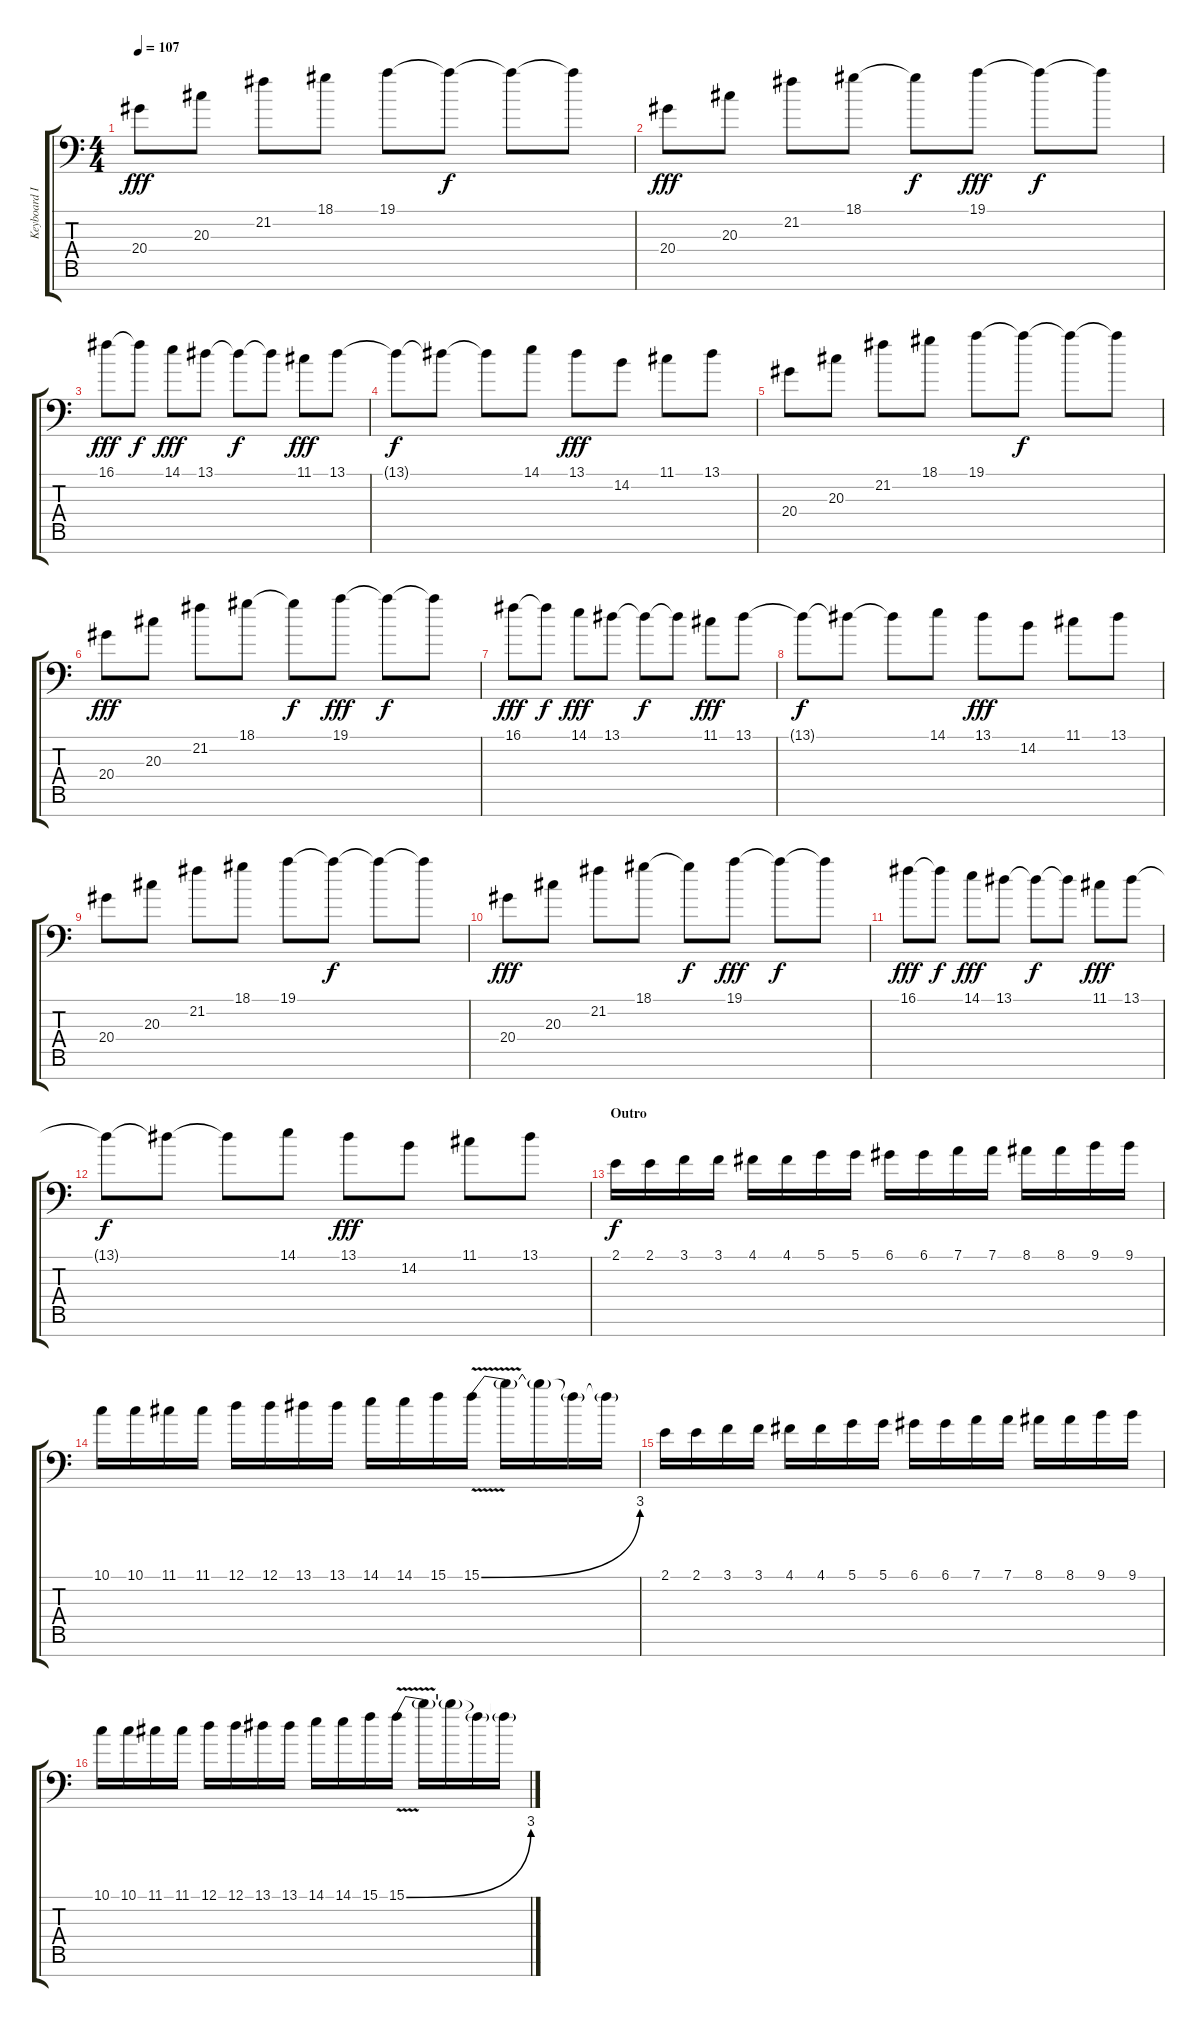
\track ("Keyboard II/Guitar II Effect" "Keyboard I") {instrument synthvoice}
\staff {score tabs}
\tuning (D4 A3 F3 C3 G2 D2 A1) {hide}
\ts (4 4)
\tempo 107
\clef f4
\ks c
20.4.8{dy fff} 20.3.8 21.2.8 18.1.8 19.1.8 19.1{t}.8{dy f} 19.1{t}.8 19.1{t}.8 |
20.4.8{dy fff} 20.3.8 21.2.8 18.1.8 18.1{t}.8{dy f} 19.1.8{dy fff} 19.1{t}.8{dy f} 19.1{t}.8 |
16.1.8{dy fff} 16.1{t}.8{dy f} 14.1.8{dy fff} 13.1.8 13.1{t}.8{dy f} 13.1{t}.8 11.1.8{dy fff} 13.1.8 |
13.1{t}.8{dy f} 13.1{t}.8 13.1{t}.8 14.1.8 13.1.8{dy fff} 14.2.8 11.1.8 13.1.8 |
20.4.8{volume 11 instrument synthvoice} 20.3.8 21.2.8 18.1.8 19.1.8 19.1{t}.8{dy f} 19.1{t}.8 19.1{t}.8 |
20.4.8{dy fff} 20.3.8 21.2.8 18.1.8 18.1{t}.8{dy f} 19.1.8{dy fff} 19.1{t}.8{dy f} 19.1{t}.8 |
16.1.8{dy fff} 16.1{t}.8{dy f} 14.1.8{dy fff} 13.1.8 13.1{t}.8{dy f} 13.1{t}.8 11.1.8{dy fff} 13.1.8 |
13.1{t}.8{dy f} 13.1{t}.8 13.1{t}.8 14.1.8 13.1.8{dy fff} 14.2.8 11.1.8 13.1.8 |
20.4.8 20.3.8 21.2.8 18.1.8 19.1.8 19.1{t}.8{dy f} 19.1{t}.8 19.1{t}.8 |
20.4.8{dy fff} 20.3.8 21.2.8 18.1.8 18.1{t}.8{dy f} 19.1.8{dy fff} 19.1{t}.8{dy f} 19.1{t}.8 |
16.1.8{dy fff} 16.1{t}.8{dy f} 14.1.8{dy fff} 13.1.8 13.1{t}.8{dy f} 13.1{t}.8 11.1.8{dy fff} 13.1.8 |
13.1{t}.8{dy f} 13.1{t}.8 13.1{t}.8 14.1.8 13.1.8{dy fff} 14.2.8 11.1.8 13.1.8 |
\section ("" "Outro")
2.1.16{dy f instrument fx7echoes} 2.1.16 3.1.16 3.1.16 4.1.16 4.1.16 5.1.16 5.1.16 6.1.16 6.1.16 7.1.16 7.1.16 8.1.16 8.1.16 9.1.16 9.1.16 |
10.1.16 10.1.16 11.1.16 11.1.16 12.1.16 12.1.16 13.1.16 13.1.16 14.1.16 14.1.16 15.1.16 15.1{be (bend 0 0 60 12) v}.16 15.1{t}.16 15.1{t}.16 15.1{t}.16 15.1{t}.16 |
2.1.16 2.1.16 3.1.16 3.1.16 4.1.16 4.1.16 5.1.16 5.1.16 6.1.16 6.1.16 7.1.16 7.1.16 8.1.16 8.1.16 9.1.16 9.1.16 |
10.1.16 10.1.16 11.1.16 11.1.16 12.1.16 12.1.16 13.1.16 13.1.16 14.1.16 14.1.16 15.1.16 15.1{be (bend 0 0 60 12) v}.16 15.1{t}.16 15.1{t}.16 15.1{t}.16 15.1{t}.16
